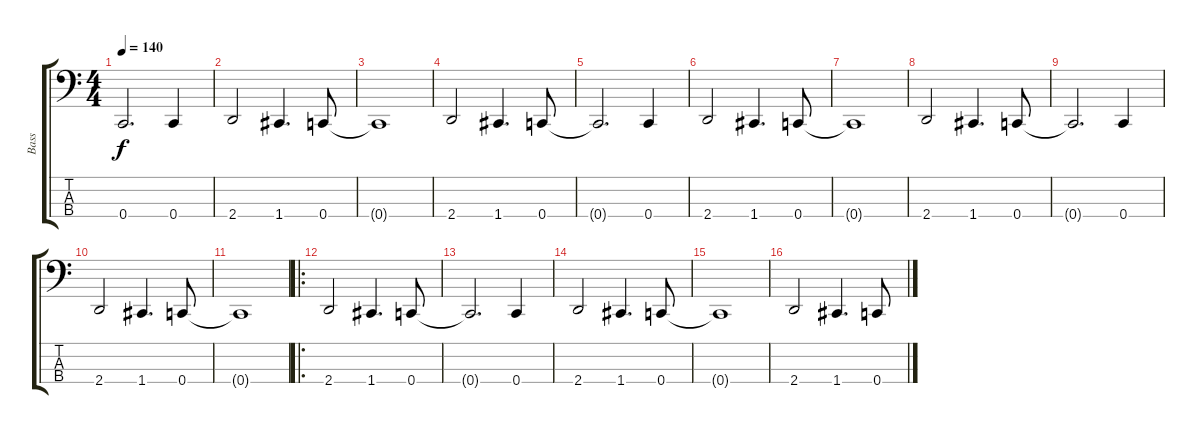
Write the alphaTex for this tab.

\track ("Bass" "Bass") {instrument electricbasspick}
\staff {score tabs}
\tuning (F2 C2 G1 C1) {hide}
\ts (4 4)
\tempo 140
\clef f4
\ks c
0.4{t}.2{d dy f} 0.4.4 |
2.4.2 1.4.4{d} 0.4.8 |
0.4{t}.1 |
2.4.2 1.4.4{d} 0.4.8 |
0.4{t}.2{d} 0.4.4 |
2.4.2 1.4.4{d} 0.4.8 |
0.4{t}.1 |
2.4.2 1.4.4{d} 0.4.8 |
0.4{t}.2{d} 0.4.4 |
2.4.2 1.4.4{d} 0.4.8 |
0.4{t}.1 |
\ro
2.4.2 1.4.4{d} 0.4.8 |
0.4{t}.2{d} 0.4.4 |
2.4.2 1.4.4{d} 0.4.8 |
0.4{t}.1 |
2.4.2 1.4.4{d} 0.4.8
